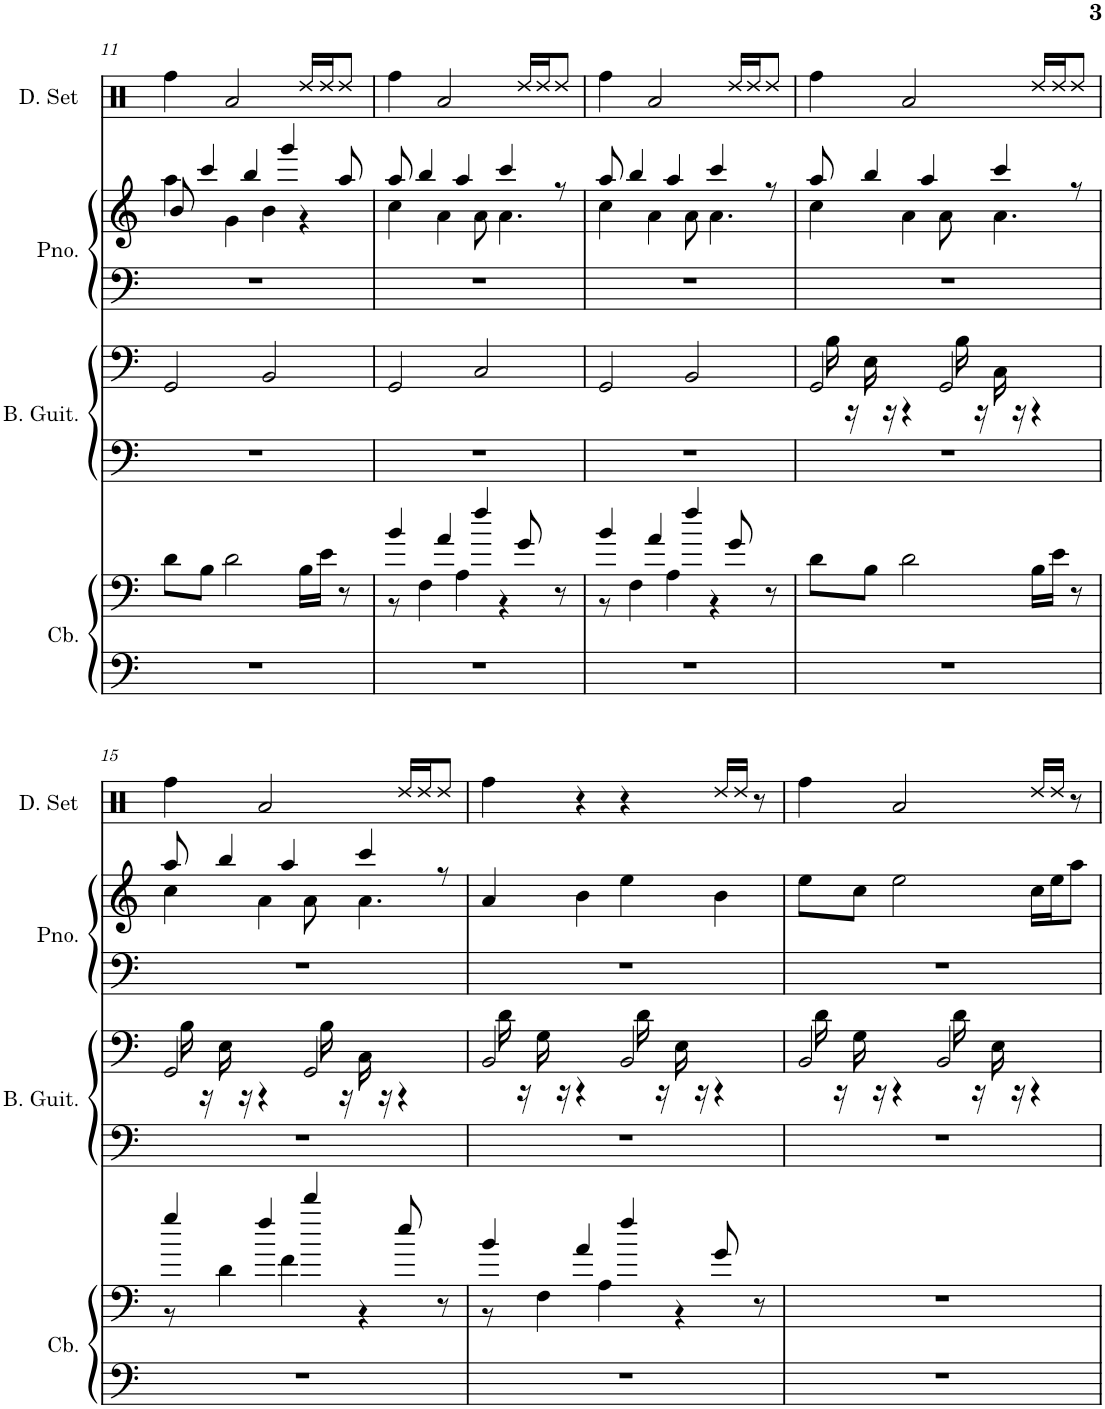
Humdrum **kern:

**kern	**kern	**kern	**kern	**kern	**kern	**kern
*part4	*part4	*part3	*part3	*part2	*part2	*part1
*staff7	*staff6	*staff5	*staff4	*staff3	*staff2	*staff1
*I"Contrabass	*	*I"Bass Guitar	*	*I"Piano	*	*I"Drumset
*I'Cb.	*	*I'B. Guit.	*	*I'Pno.	*	*I'D. Set
!!LO:PB:g=z
*clefF4	*clefF4	*clefF4	*clefF4	*clefF4	*clefG2	*clefX
*Trd7c12	*Trd7c12	*Trd7c12	*Trd7c12	*	*	*
*k[]	*k[]	*k[]	*k[]	*k[]	*k[]	*k[]
*M4/4	*M4/4	*M4/4	*M4/4	*M4/4	*M4/4	*M4/4
=11	=11	=11	=11	=11	=11	=11
*	*	*	*	*	*^	*
1r	8d\L	1r	2GG/	1r	8b/	4aa\	4Rff\
.	8B\J	.	.	.	4ccc/	.	.
.	2d\	.	.	.	.	4g\	2Ra/
.	.	.	.	.	4bb/	.	.
.	.	.	2BB/	.	.	4b\	.
.	.	.	.	.	4ggg/	.	.
.	16B\LL	.	.	.	.	4r	16Rdd/LL
.	16e\JJ	.	.	.	.	.	16Rdd/J
.	8r	.	.	.	8aa/	.	8Rdd/J
=12	=12	=12	=12	=12	=12	=12	=12
*	*^	*	*	*	*	*	*
1r	4b/	8r	1r	2GG/	1r	8aa/	4cc\	4Rff\
.	.	4F\	.	.	.	4bb/	.	.
.	4a/	.	.	.	.	.	4a\	2Ra/
.	.	4A\	.	.	.	4aa/	.	.
.	4ff/	.	.	2C/	.	.	8a\	.
.	.	4r	.	.	.	4ccc/	4.a\	.
.	8g/	.	.	.	.	.	.	16Rdd/LL
.	.	.	.	.	.	.	.	16Rdd/J
.	8r	8ryy	.	.	.	8r	.	8Rdd/J
=13	=13	=13	=13	=13	=13	=13	=13	=13
1r	4b/	8r	1r	2GG/	1r	8aa/	4cc\	4Rff\
.	.	4F\	.	.	.	4bb/	.	.
.	4a/	.	.	.	.	.	4a\	2Ra/
.	.	4A\	.	.	.	4aa/	.	.
.	4ff/	.	.	2BB/	.	.	8a\	.
.	.	4r	.	.	.	4ccc/	4.a\	.
.	8g/	.	.	.	.	.	.	16Rdd/LL
.	.	.	.	.	.	.	.	16Rdd/J
.	8r	8ryy	.	.	.	8r	.	8Rdd/J
*	*v	*v	*	*	*	*	*	*
=14	=14	=14	=14	=14	=14	=14	=14
*	*	*	*^	*	*	*	*
1r	8d\L	1r	2GG/	16B\	1r	8aa/	4cc\	4Rff\
.	.	.	.	16r	.	.	.	.
.	8B\J	.	.	16E\	.	4bb/	.	.
.	.	.	.	16r	.	.	.	.
.	2d\	.	.	4r	.	.	4a\	2Ra/
.	.	.	.	.	.	4aa/	.	.
.	.	.	2GG/	16B\	.	.	8a\	.
.	.	.	.	16r	.	.	.	.
.	.	.	.	16C\	.	4ccc/	4.a\	.
.	.	.	.	16r	.	.	.	.
.	16B\LL	.	.	4r	.	.	.	16Rdd/LL
.	16e\JJ	.	.	.	.	.	.	16Rdd/J
.	8r	.	.	.	.	8r	.	8Rdd/J
!!LO:LB:g=z
=15	=15	=15	=15	=15	=15	=15	=15	=15
*	*^	*	*	*	*	*	*	*
1r	4gg/	8r	1r	2GG/	16B\	1r	8aa/	4cc\	4Rff\
.	.	.	.	.	16r	.	.	.	.
.	.	4d\	.	.	16E\	.	4bb/	.	.
.	.	.	.	.	16r	.	.	.	.
.	4ff/	.	.	.	4r	.	.	4a\	2Ra/
.	.	4f\	.	.	.	.	4aa/	.	.
.	4ddd/	.	.	2GG/	16B\	.	.	8a\	.
.	.	.	.	.	16r	.	.	.	.
.	.	4r	.	.	16C\	.	4ccc/	4.a\	.
.	.	.	.	.	16r	.	.	.	.
.	8ee/	.	.	.	4r	.	.	.	16Rdd/LL
.	.	.	.	.	.	.	.	.	16Rdd/J
.	8r	8ryy	.	.	.	.	8r	.	8Rdd/J
*	*	*	*	*	*	*	*v	*v	*
=16	=16	=16	=16	=16	=16	=16	=16	=16
1r	4b/	8r	1r	2BB/	16d\	1r	4a/	4Rff\
.	.	.	.	.	16r	.	.	.
.	.	4F\	.	.	16G\	.	.	.
.	.	.	.	.	16r	.	.	.
.	4a/	.	.	.	4r	.	4b\	4r
.	.	4A\	.	.	.	.	.	.
.	4ff/	.	.	2BB/	16d\	.	4ee\	4r
.	.	.	.	.	16r	.	.	.
.	.	4r	.	.	16E\	.	.	.
.	.	.	.	.	16r	.	.	.
.	8g/	.	.	.	4r	.	4b\	16Rdd/LL
.	.	.	.	.	.	.	.	16Rdd/JJ
.	8r	8ryy	.	.	.	.	.	8r
*	*v	*v	*	*	*	*	*	*
=17	=17	=17	=17	=17	=17	=17	=17
1r	1r	1r	2BB/	16d\	1r	8ee\L	4Rff\
.	.	.	.	16r	.	.	.
.	.	.	.	16G\	.	8cc\J	.
.	.	.	.	16r	.	.	.
.	.	.	.	4r	.	2ee\	2Ra/
.	.	.	2BB/	16d\	.	.	.
.	.	.	.	16r	.	.	.
.	.	.	.	16E\	.	.	.
.	.	.	.	16r	.	.	.
.	.	.	.	4r	.	16cc\LL	16Rdd/LL
.	.	.	.	.	.	16ee\J	16Rdd/JJ
.	.	.	.	.	.	8aa\J	8r
*	*	*	*v	*v	*	*	*
=	=	=	=	=	=	=
*-	*-	*-	*-	*-	*-	*-
